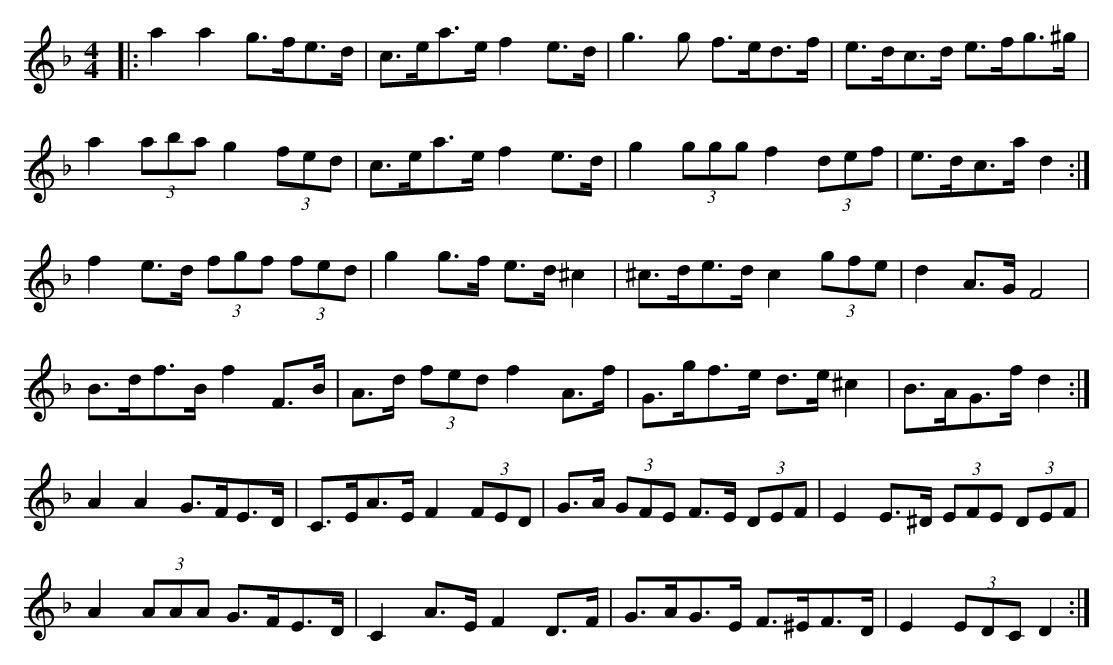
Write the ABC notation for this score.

X:1
M:4/4
K:Dmin
|:a2 a2 g>fe>d|c>ea>e f2 e>d|g3 g f>ed>f|e>dc>d e>fg>^g|
a2 (3aba g2 (3fed|c>ea>e f2 e>d|g2 (3ggg f2 (3def|e>dc>a d2:|
f2 e>d (3fgf (3fed|g2 g>f e>d ^c2|^c>de>d c2 (3gfe|d2 A>G F4|
B>df>B f2 F>B|A>d (3fed f2 A>f|G>gf>e d>e ^c2|B>AG>f d2:|
A2 A2 G>FE>D|C>EA>E F2 (3FED|G>A (3GFE F>E (3DEF|E2 E>^D (3EFE (3DEF|
A2 (3AAA G>FE>D|C2 A>E F2 D>F|G>AG>E F>^EF>D|E2 (3EDC D2:|
